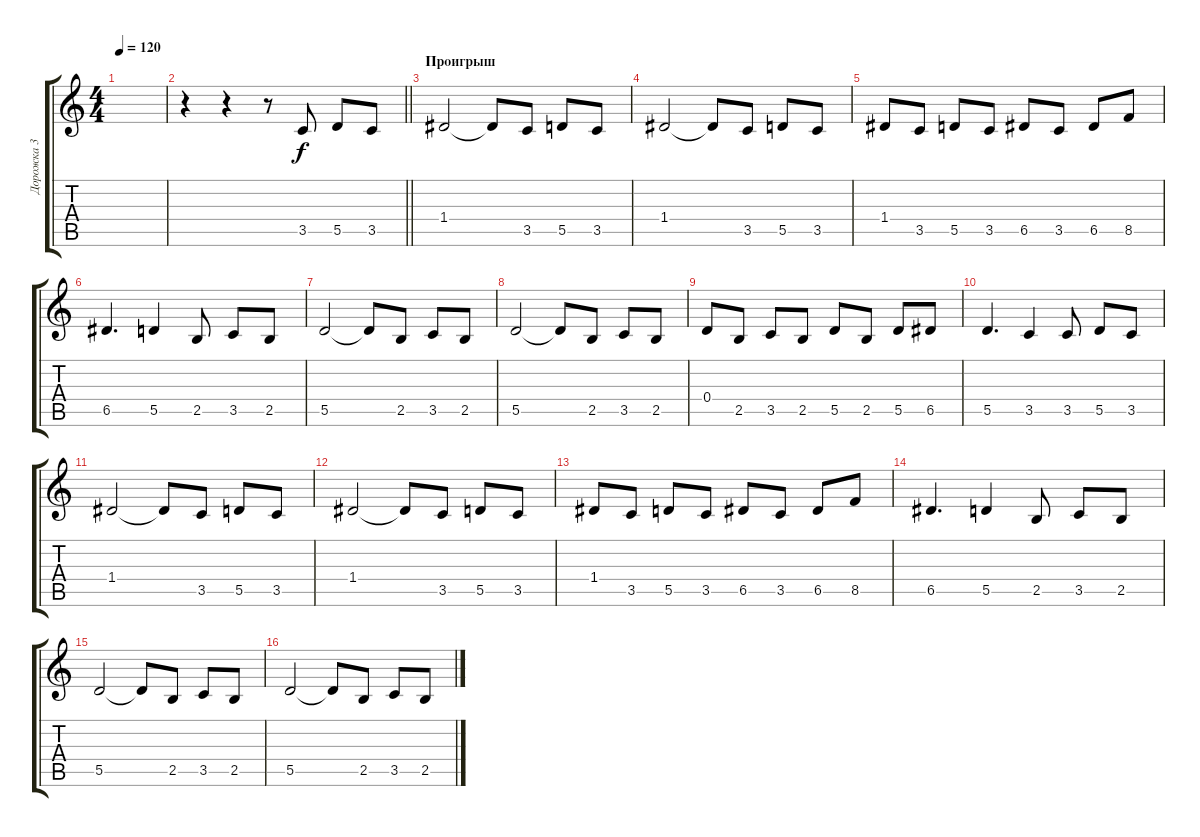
\track ("Дорожка 3" "Дорожка 3") {instrument banjo}
\staff {score tabs}
\tuning (E4 B3 G3 D3 A2 E2) {hide}
\displaytranspose 12
\ts (4 4)
\tempo 120
\clef g2
\ks c
|
\barLineRight lightlight
r.4 r.4 r.8 3.5.8 5.5.8 3.5.8 |
\section ("" "Проигрыш")
1.4.2 1.4{t}.8 3.5.8 5.5.8 3.5.8 |
1.4.2 1.4{t}.8 3.5.8 5.5.8 3.5.8 |
1.4.8 3.5.8 5.5.8 3.5.8 6.5.8 3.5.8 6.5.8 8.5.8 |
6.5.4{d} 5.5.4 2.5.8 3.5.8 2.5.8 |
5.5.2 5.5{t}.8 2.5.8 3.5.8 2.5.8 |
5.5.2 5.5{t}.8 2.5.8 3.5.8 2.5.8 |
0.4.8 2.5.8 3.5.8 2.5.8 5.5.8 2.5.8 5.5.8 6.5.8 |
5.5.4{d} 3.5.4 3.5.8 5.5.8 3.5.8 |
1.4.2 1.4{t}.8 3.5.8 5.5.8 3.5.8 |
1.4.2 1.4{t}.8 3.5.8 5.5.8 3.5.8 |
1.4.8 3.5.8 5.5.8 3.5.8 6.5.8 3.5.8 6.5.8 8.5.8 |
6.5.4{d} 5.5.4 2.5.8 3.5.8 2.5.8 |
5.5.2 5.5{t}.8 2.5.8 3.5.8 2.5.8 |
5.5.2 5.5{t}.8 2.5.8 3.5.8 2.5.8
